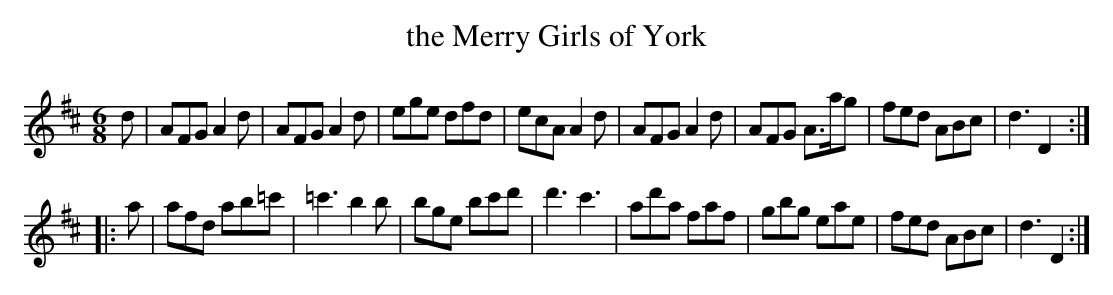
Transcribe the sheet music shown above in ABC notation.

X:1
T:the Merry Girls of York
M:6/8
K:D
d|\
AFG A2d| AFG A2d| ege dfd| ecA A2d|\
AFG A2d| AFG A>ag| fed ABc| d3 D2::
a|\
afd ab=c'| =c'3 b2b| bge bc'd'| d'3 c'3|\
ad'a faf| gbg eae| fed ABc| d3 D2:|
